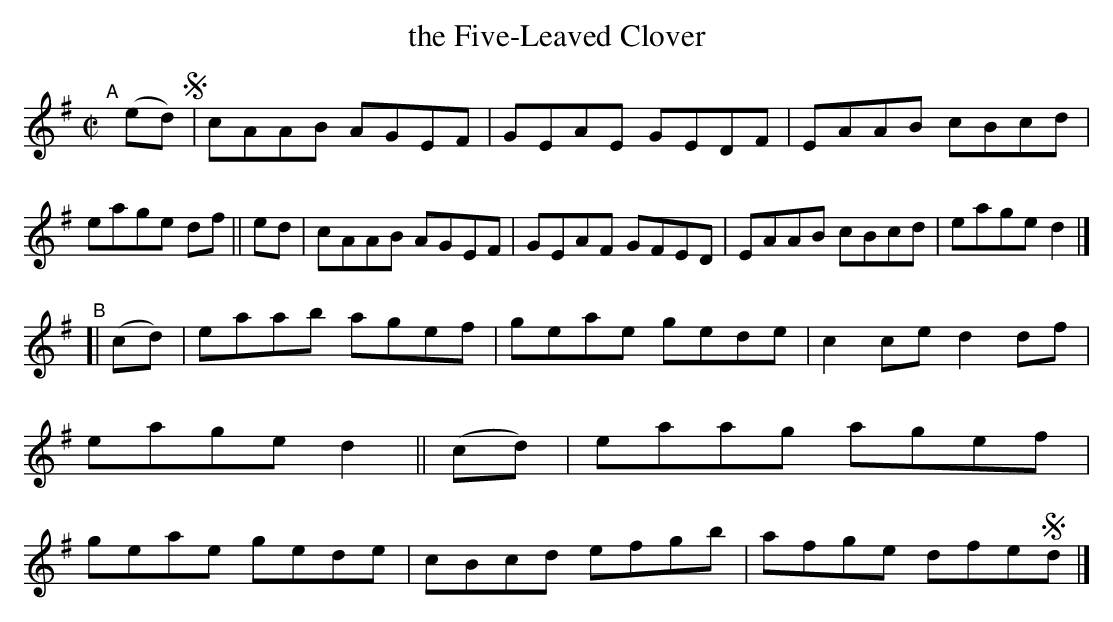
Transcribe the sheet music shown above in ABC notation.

X:1
T: the Five-Leaved Clover
M: C|
L: 1/8
K: Ador	% and/or Dmix
"^A"[|] (ed) !segno!|\
cAAB AGEF | GEAE GEDF | EAAB cBcd | eage df || ed |\
cAAB AGEF | GEAF GFED | EAAB cBcd | eage d2 |]
"^B"[| (cd) |\
eaab agef | geae gede | c2ce d2df | eage d2 || (cd) |\
eaag agef | geae gede | cBcd efgb | afge dfe!segno!d |]
